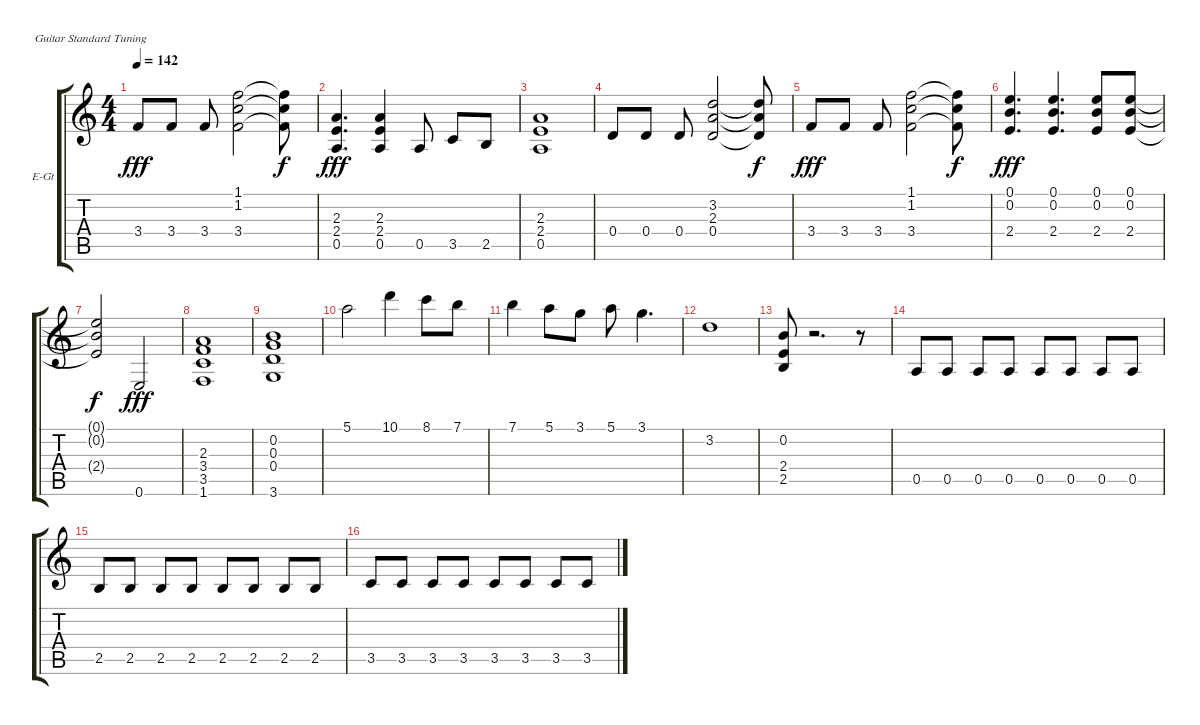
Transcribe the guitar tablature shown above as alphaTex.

\bracketExtendMode groupsimilarinstruments
\firstSystemTrackNameOrientation horizontal
\otherSystemsTrackNameOrientation horizontal
\track ("Сергей Маврин" "E-Gt") {instrument distortionguitar}
\staff {score tabs}
\tuning (E4 B3 G3 D3 A2 E2)
\ts (4 4)
\tempo 142
\clef g2
\ks c
3.4.8{dy fff} 3.4.8 3.4.8 (1.1 1.2 3.4).2 (1.1{t} 1.2{t} 3.4{t}).8{dy f} |
(2.3 2.4 0.5).4{d dy fff} (2.3 2.4 0.5).4 0.5.8 3.5.8 2.5.8 |
(2.3 2.4 0.5).1 |
0.4.8 0.4.8 0.4.8 (3.2 2.3 0.4).2 (3.2{t} 2.3{t} 0.4{t}).8{dy f} |
3.4.8{dy fff} 3.4.8 3.4.8 (1.1 1.2 3.4).2 (1.1{t} 1.2{t} 3.4{t}).8{dy f} |
(0.1 0.2 2.4).4{d dy fff} (0.1 0.2 2.4).4{d} (0.1 0.2 2.4).8 (0.1 0.2 2.4).8 |
(0.1{t} 0.2{t} 2.4{t}).2{dy f} 0.6.2{dy fff} |
(2.3 3.4 3.5 1.6).1 |
(0.2 0.3 0.4 3.6).1 |
5.1.2 10.1.4 8.1.8 7.1.8 |
7.1.4 5.1.8 3.1.8 5.1.8 3.1.4{d} |
3.2.1 |
(0.2 2.4 2.5).8 r.2{d} r.8 |
0.5.8 0.5.8 0.5.8 0.5.8 0.5.8 0.5.8 0.5.8 0.5.8 |
2.5.8 2.5.8 2.5.8 2.5.8 2.5.8 2.5.8 2.5.8 2.5.8 |
3.5.8 3.5.8 3.5.8 3.5.8 3.5.8 3.5.8 3.5.8 3.5.8
